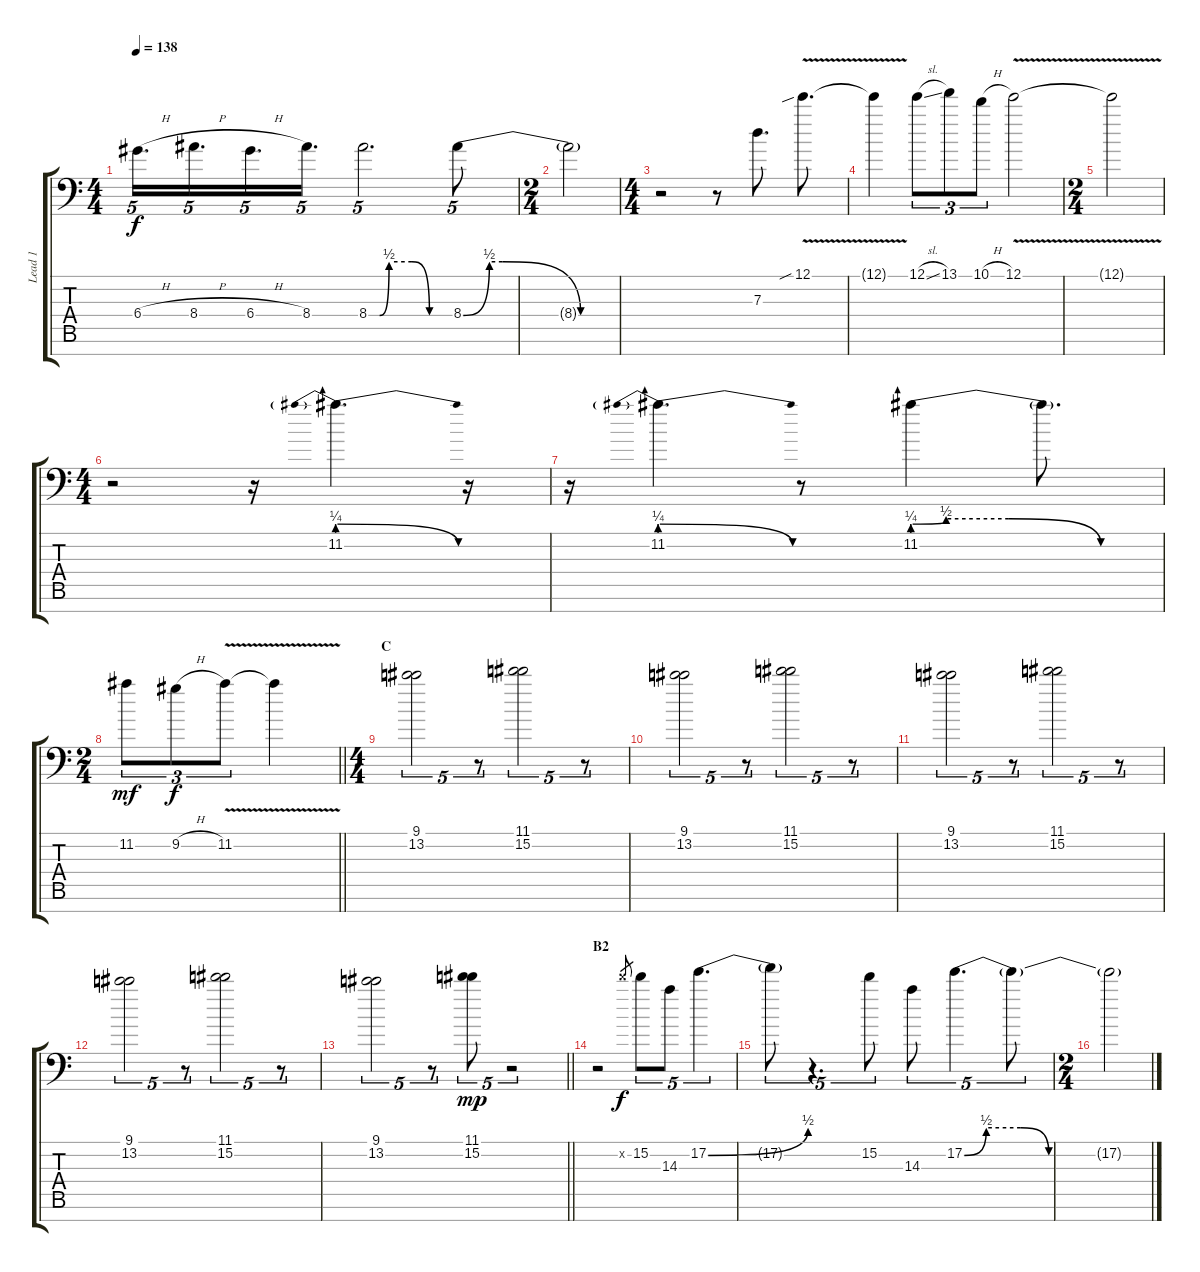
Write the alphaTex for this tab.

\track ("Lead 1" "Lead 1") {instrument distortionguitar}
\staff {score tabs}
\tuning (E4 B3 G3 D3 A2 E2 A1) {hide}
\ts (4 4)
\tempo 138
\clef f4
\ks c
6.4{h}.16{d tu (5 4) dy f} 8.4{h}.16{d tu (5 4)} 6.4{h}.16{d tu (5 4)} 8.4.16{d tu (5 4)} 8.4{be (custom 0 0 8 0 15 2 32 2 45 0 60 0)}.2{d tu (5 4)} 8.4{be (custom 0 0 10 2 15 2 45 0 60 0)}.8{tu (5 4)} |
\ts (2 4)
8.4{t}.2 |
\ts (4 4)
r.2 r.8 7.3.8{d} 12.1{v sib}.8{d} |
12.1{t}.4 12.1{sl}.8{tu (3 2)} 13.1.8{tu (3 2)} 10.1{h}.8{tu (3 2)} 12.1{v}.2 |
\ts (2 4)
12.1{t}.2 |
\ts (4 4)
r.2 r.16 11.2{be (prebendrelease 0 1 60 0)}.4{d} r.16 |
r.16 11.2{be (prebendrelease 0 1 60 0)}.4{d} r.8 11.2{be (custom 0 1 8 2 23 2 45 0 60 0)}.4 11.2{t}.8{d} |
\ts (2 4)
\barLineRight lightlight
11.2.8{tu (3 2) dy mf} 9.2{h}.8{tu (3 2) dy f} 11.2{v}.8{tu (3 2)} 11.2{t}.4 |
\ts (4 4)
\section ("" "C")
(9.1 13.2).2{tu (5 4) volume 13 balance 1} r.8{tu (5 4)} (11.1 15.2).2{tu (5 4)} r.8{tu (5 4)} |
(9.1 13.2).2{tu (5 4)} r.8{tu (5 4)} (11.1 15.2).2{tu (5 4)} r.8{tu (5 4)} |
(9.1 13.2).2{tu (5 4)} r.8{tu (5 4)} (11.1 15.2).2{tu (5 4)} r.8{tu (5 4)} |
(9.1 13.2).2{tu (5 4)} r.8{tu (5 4)} (11.1 15.2).2{tu (5 4)} r.8{tu (5 4)} |
\barLineRight lightlight
(9.1 13.2).2{tu (5 4)} r.8{tu (5 4)} (11.1 15.2).8{tu (5 4) dy mp} r.2{tu (5 4)} |
\section ("" "B2")
r.2{volume 13 balance 8} 15.2{x}.8{gr dy f} 15.2.8{tu (5 4)} 14.3.8{tu (5 4)} 17.2{be (bend 0 0 60 2)}.4{d tu (5 4)} |
17.2{t}.8{tu (5 4)} r.4{d tu (5 4)} 15.2.8{tu (5 4)} 14.3.8{tu (5 4)} 17.2{be (custom 0 0 7 2 18 2 27 0 60 0)}.4{d tu (5 4)} 17.2{t}.8{tu (5 4)} |
\ts (2 4)
17.2{t}.2
